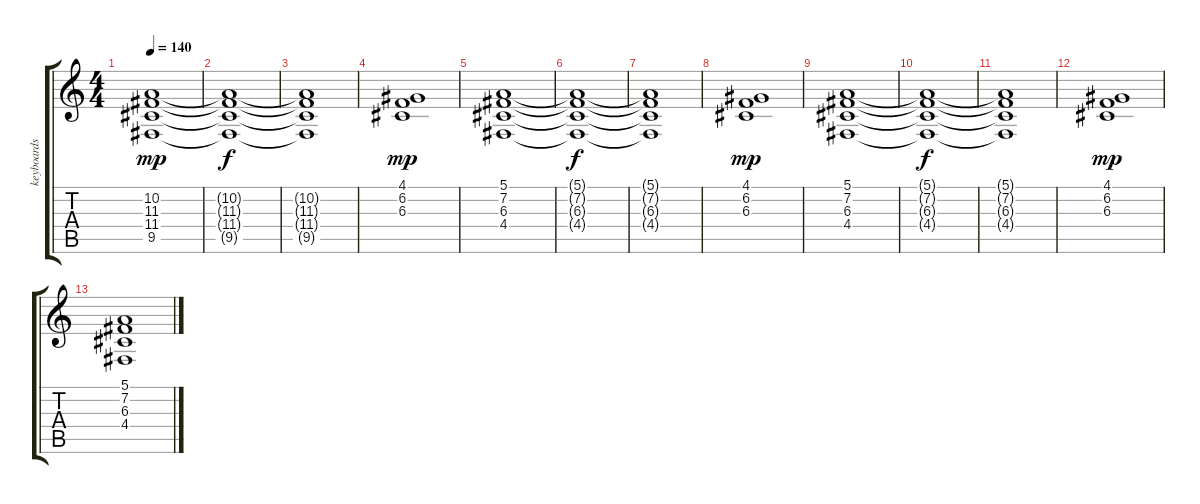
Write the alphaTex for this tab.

\track ("keyboards 2" "keyboards ") {instrument stringensemble1}
\staff {score tabs}
\tuning (E4 B3 G3 D3 A2 E2) {hide}
\ts (4 4)
\tempo 140
\clef g2
\ks c
(10.2 11.3 11.4 9.5).1{dy mp} |
(10.2{t} 11.3{t} 11.4{t} 9.5{t}).1{dy f} |
(10.2{t} 11.3{t} 11.4{t} 9.5{t}).1 |
(4.1 6.2 6.3).1{dy mp} |
(5.1 7.2 6.3 4.4).1 |
(5.1{t} 7.2{t} 6.3{t} 4.4{t}).1{dy f} |
(5.1{t} 7.2{t} 6.3{t} 4.4{t}).1 |
(4.1 6.2 6.3).1{dy mp} |
(5.1 7.2 6.3 4.4).1 |
(5.1{t} 7.2{t} 6.3{t} 4.4{t}).1{dy f} |
(5.1{t} 7.2{t} 6.3{t} 4.4{t}).1 |
(4.1 6.2 6.3).1{dy mp volume 9} |
(5.1 7.2 6.3 4.4).1{volume 5}
